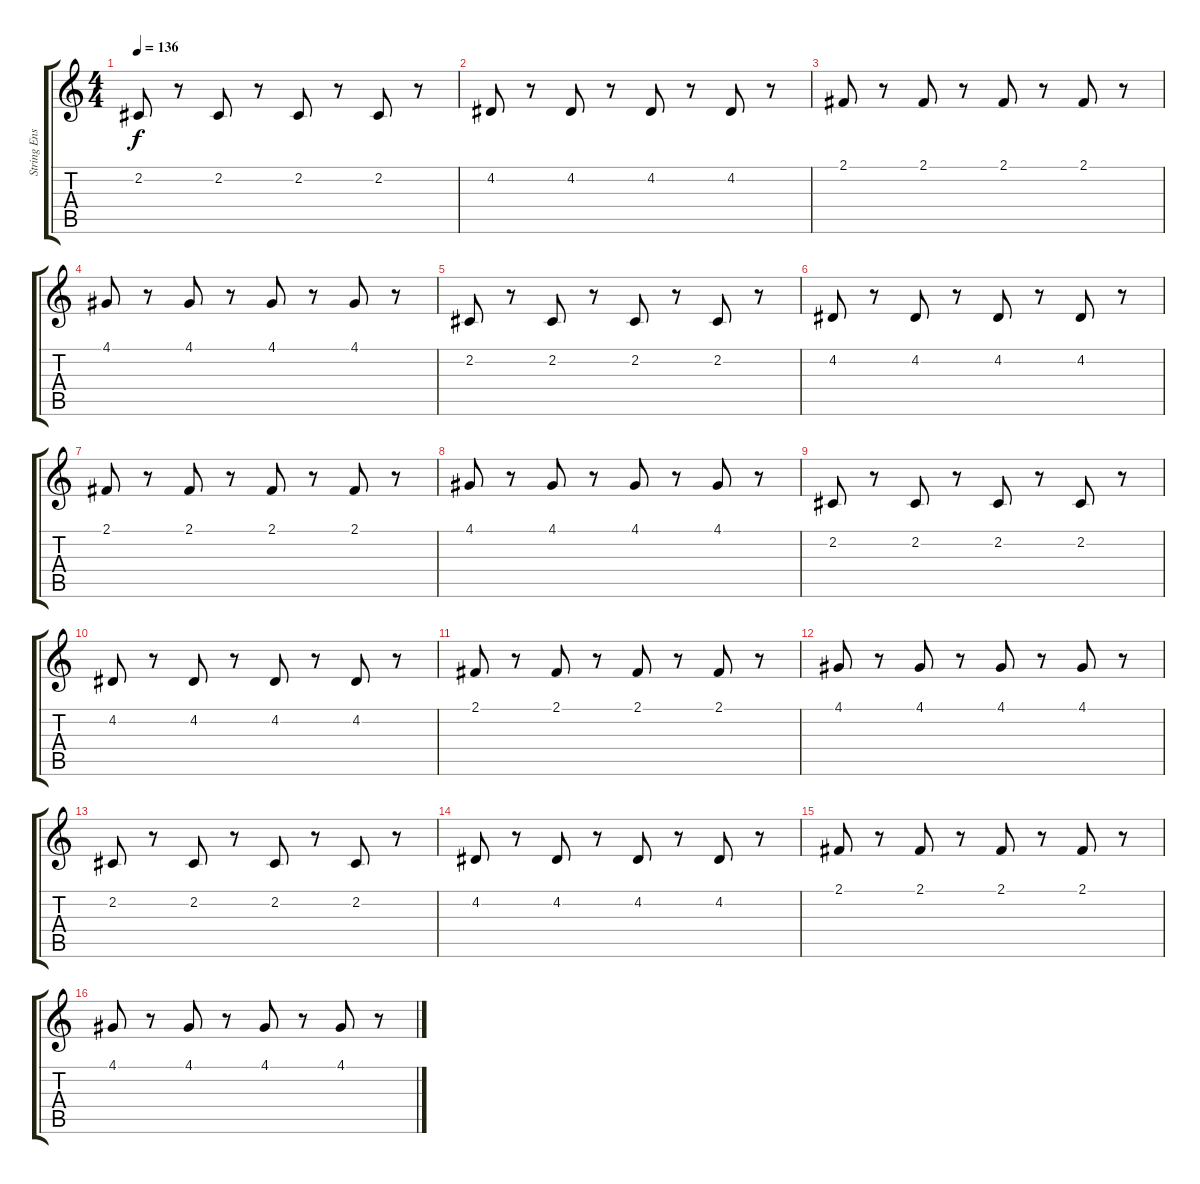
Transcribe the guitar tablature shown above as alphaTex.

\track ("String Ensemble 1" "String Ens") {instrument stringensemble1}
\staff {score tabs}
\tuning (E4 B3 G3 D3 A2 E2) {hide}
\ts (4 4)
\tempo 136
\clef g2
\ks c
2.2.8{dy f} r.8 2.2.8 r.8 2.2.8 r.8 2.2.8 r.8 |
4.2.8 r.8 4.2.8 r.8 4.2.8 r.8 4.2.8 r.8 |
2.1.8 r.8 2.1.8 r.8 2.1.8 r.8 2.1.8 r.8 |
4.1.8 r.8 4.1.8 r.8 4.1.8 r.8 4.1.8 r.8 |
2.2.8 r.8 2.2.8 r.8 2.2.8 r.8 2.2.8 r.8 |
4.2.8 r.8 4.2.8 r.8 4.2.8 r.8 4.2.8 r.8 |
2.1.8 r.8 2.1.8 r.8 2.1.8 r.8 2.1.8 r.8 |
4.1.8 r.8 4.1.8 r.8 4.1.8 r.8 4.1.8 r.8 |
2.2.8 r.8 2.2.8 r.8 2.2.8 r.8 2.2.8 r.8 |
4.2.8 r.8 4.2.8 r.8 4.2.8 r.8 4.2.8 r.8 |
2.1.8 r.8 2.1.8 r.8 2.1.8 r.8 2.1.8 r.8 |
4.1.8 r.8 4.1.8 r.8 4.1.8 r.8 4.1.8 r.8 |
2.2.8 r.8 2.2.8 r.8 2.2.8 r.8 2.2.8 r.8 |
4.2.8 r.8 4.2.8 r.8 4.2.8 r.8 4.2.8 r.8 |
2.1.8 r.8 2.1.8 r.8 2.1.8 r.8 2.1.8 r.8 |
4.1.8 r.8 4.1.8 r.8 4.1.8 r.8 4.1.8 r.8
